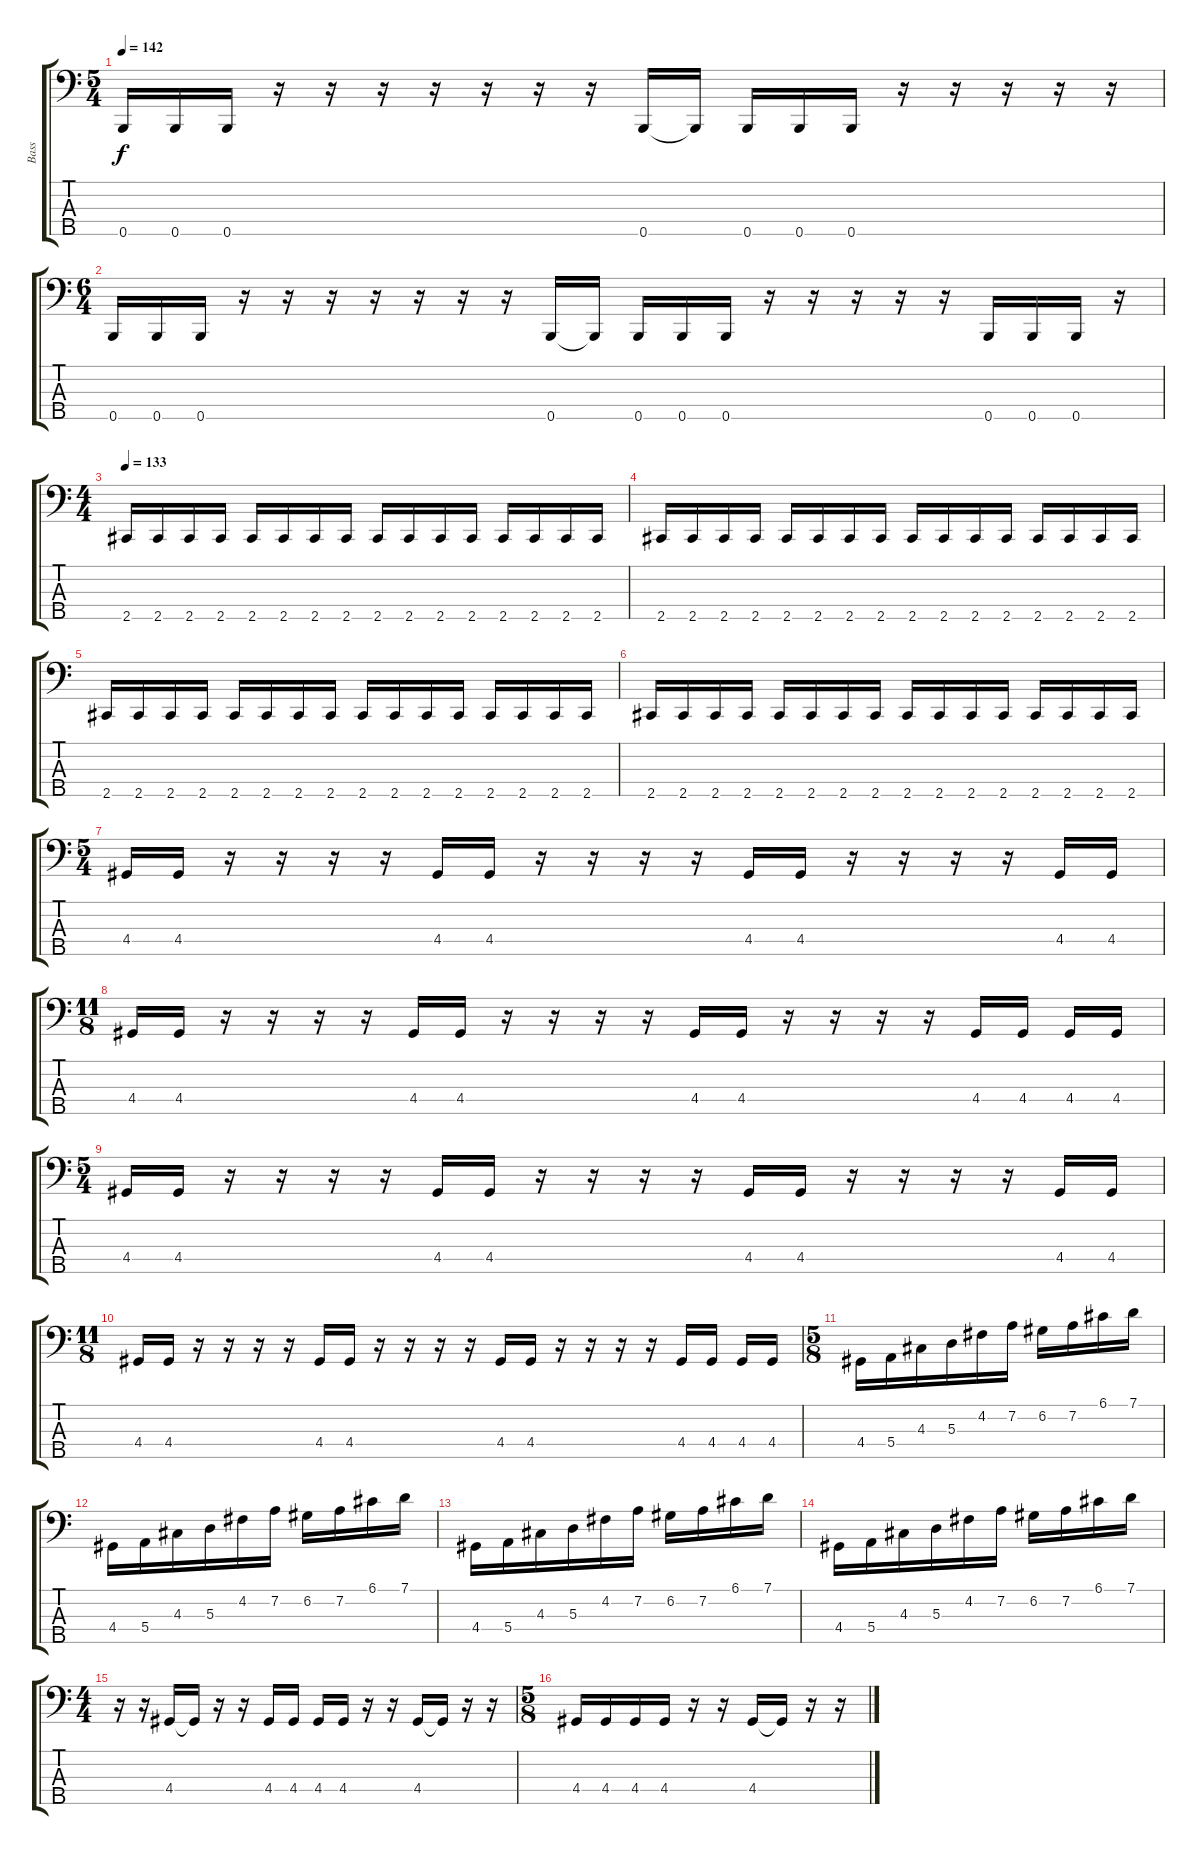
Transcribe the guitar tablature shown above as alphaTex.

\track ("Bass" "Bass") {instrument electricbassfinger}
\staff {score tabs}
\tuning (G2 D2 A1 E1 B0) {hide}
\ts (5 4)
\tempo 142
\clef f4
\ks c
0.5.16{dy f} 0.5.16 0.5.16 r.16 r.16 r.16 r.16 r.16 r.16 r.16 0.5.16 0.5{t}.16 0.5.16 0.5.16 0.5.16 r.16 r.16 r.16 r.16 r.16 |
\ts (6 4)
0.5.16 0.5.16 0.5.16 r.16 r.16 r.16 r.16 r.16 r.16 r.16 0.5.16 0.5{t}.16 0.5.16 0.5.16 0.5.16 r.16 r.16 r.16 r.16 r.16 0.5.16 0.5.16 0.5.16 r.16 |
\ts (4 4)
\tempo 133
2.5.16 2.5.16 2.5.16 2.5.16 2.5.16 2.5.16 2.5.16 2.5.16 2.5.16 2.5.16 2.5.16 2.5.16 2.5.16 2.5.16 2.5.16 2.5.16 |
2.5.16 2.5.16 2.5.16 2.5.16 2.5.16 2.5.16 2.5.16 2.5.16 2.5.16 2.5.16 2.5.16 2.5.16 2.5.16 2.5.16 2.5.16 2.5.16 |
2.5.16 2.5.16 2.5.16 2.5.16 2.5.16 2.5.16 2.5.16 2.5.16 2.5.16 2.5.16 2.5.16 2.5.16 2.5.16 2.5.16 2.5.16 2.5.16 |
2.5.16 2.5.16 2.5.16 2.5.16 2.5.16 2.5.16 2.5.16 2.5.16 2.5.16 2.5.16 2.5.16 2.5.16 2.5.16 2.5.16 2.5.16 2.5.16 |
\ts (5 4)
4.4.16 4.4.16 r.16 r.16 r.16 r.16 4.4.16 4.4.16 r.16 r.16 r.16 r.16 4.4.16 4.4.16 r.16 r.16 r.16 r.16 4.4.16 4.4.16 |
\ts (11 8)
4.4.16 4.4.16 r.16 r.16 r.16 r.16 4.4.16 4.4.16 r.16 r.16 r.16 r.16 4.4.16 4.4.16 r.16 r.16 r.16 r.16 4.4.16 4.4.16 4.4.16 4.4.16 |
\ts (5 4)
4.4.16 4.4.16 r.16 r.16 r.16 r.16 4.4.16 4.4.16 r.16 r.16 r.16 r.16 4.4.16 4.4.16 r.16 r.16 r.16 r.16 4.4.16 4.4.16 |
\ts (11 8)
4.4.16 4.4.16 r.16 r.16 r.16 r.16 4.4.16 4.4.16 r.16 r.16 r.16 r.16 4.4.16 4.4.16 r.16 r.16 r.16 r.16 4.4.16 4.4.16 4.4.16 4.4.16 |
\ts (5 8)
4.4.16 5.4.16 4.3.16 5.3.16 4.2.16 7.2.16 6.2.16 7.2.16 6.1.16 7.1.16 |
4.4.16 5.4.16 4.3.16 5.3.16 4.2.16 7.2.16 6.2.16 7.2.16 6.1.16 7.1.16 |
4.4.16 5.4.16 4.3.16 5.3.16 4.2.16 7.2.16 6.2.16 7.2.16 6.1.16 7.1.16 |
4.4.16 5.4.16 4.3.16 5.3.16 4.2.16 7.2.16 6.2.16 7.2.16 6.1.16 7.1.16 |
\ts (4 4)
r.16 r.16 4.4.16 4.4{t}.16 r.16 r.16 4.4.16 4.4.16 4.4.16 4.4.16 r.16 r.16 4.4.16 4.4{t}.16 r.16 r.16 |
\ts (5 8)
4.4.16 4.4.16 4.4.16 4.4.16 r.16 r.16 4.4.16 4.4{t}.16 r.16 r.16
